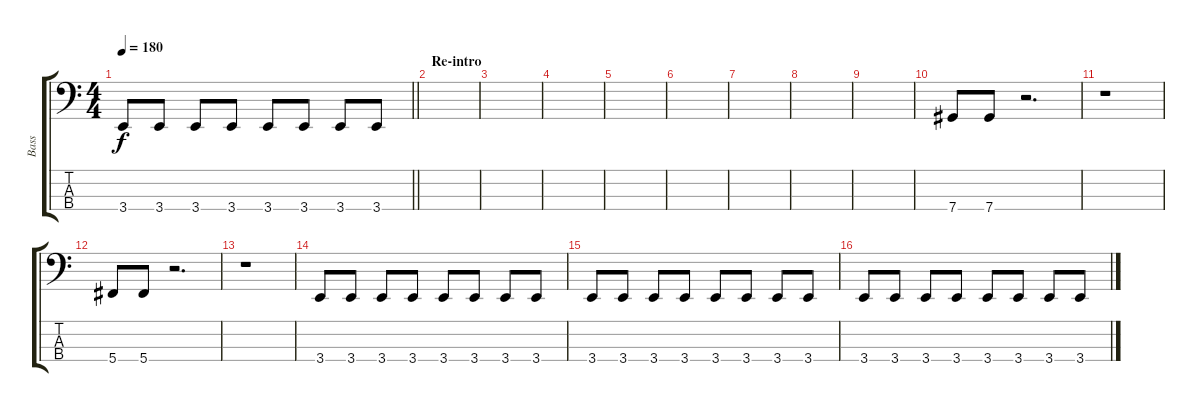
\track ("Bass" "Bass") {instrument electricbassfinger}
\staff {score tabs}
\tuning (Gb2 Db2 Ab1 Db1) {hide}
\ts (4 4)
\tempo 180
\clef f4
\barLineRight lightlight
\ks c
3.4.8{dy f} 3.4.8 3.4.8 3.4.8 3.4.8 3.4.8 3.4.8 3.4.8 |
\section ("" "Re-intro")
|
|
|
|
|
|
|
|
7.4.8 7.4.8 r.2{d} |
r.1 |
5.4.8 5.4.8 r.2{d} |
r.1 |
3.4.8 3.4.8 3.4.8 3.4.8 3.4.8 3.4.8 3.4.8 3.4.8 |
3.4.8 3.4.8 3.4.8 3.4.8 3.4.8 3.4.8 3.4.8 3.4.8 |
3.4.8 3.4.8 3.4.8 3.4.8 3.4.8 3.4.8 3.4.8 3.4.8
